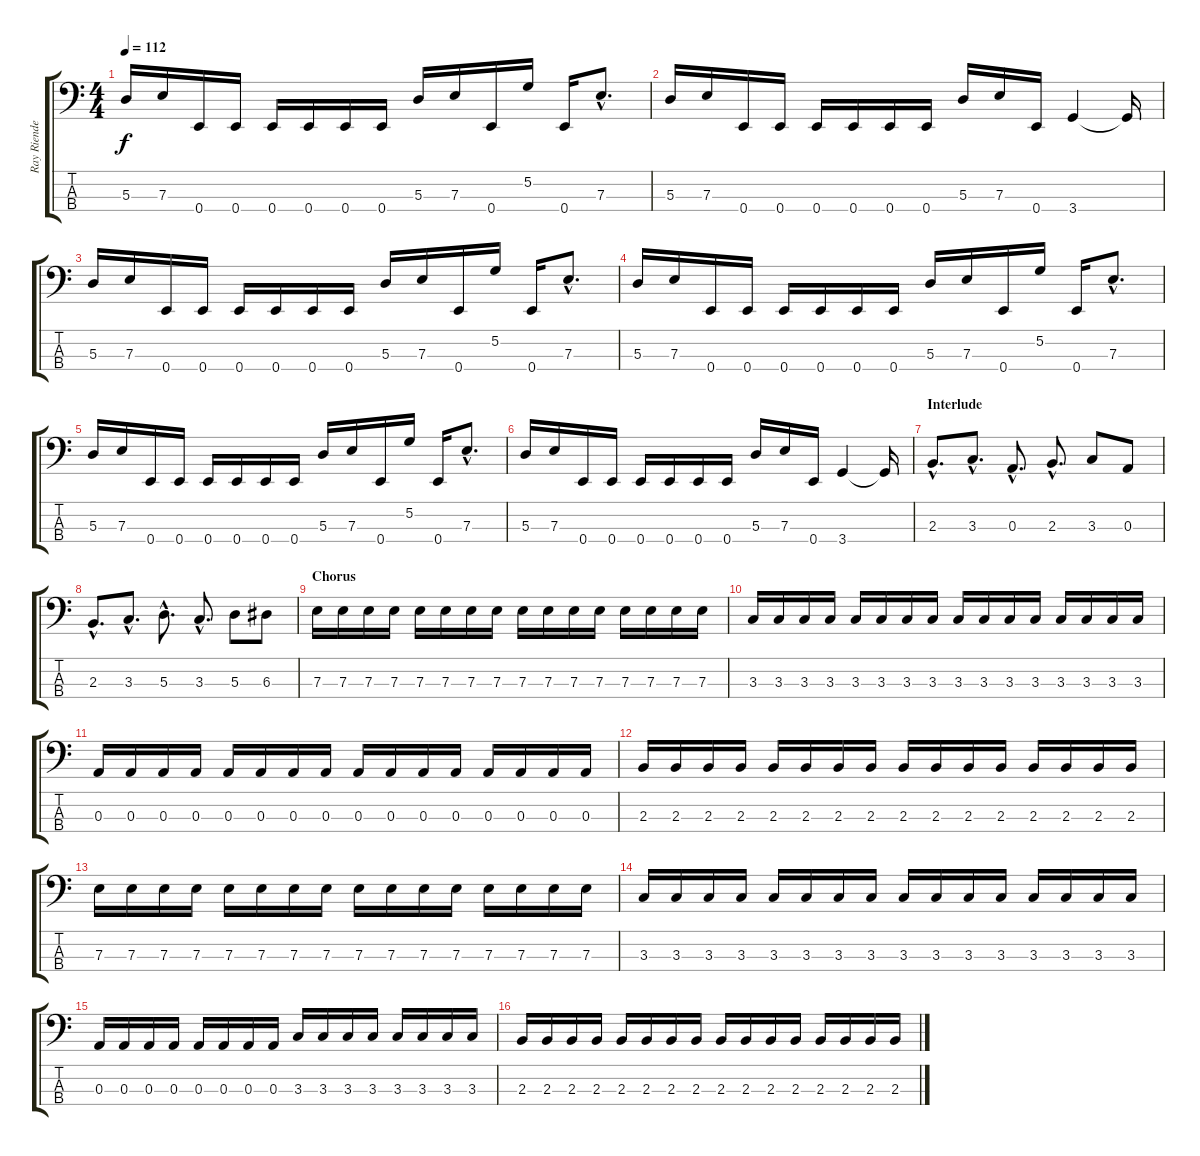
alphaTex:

\track ("Ray Riendeau" "Ray Riende") {instrument electricbassfinger}
\staff {score tabs}
\tuning (G2 D2 A1 E1) {hide}
\ts (4 4)
\tempo 112
\clef f4
\ks c
5.3.16{dy f} 7.3.16 0.4.16 0.4.16 0.4.16 0.4.16 0.4.16 0.4.16 5.3.16 7.3.16 0.4.16 5.2.16 0.4.16 7.3{hac}.8{d} |
5.3.16 7.3.16 0.4.16 0.4.16 0.4.16 0.4.16 0.4.16 0.4.16 5.3.16 7.3.16 0.4.16 3.4.4 3.4{t}.16 |
5.3.16 7.3.16 0.4.16 0.4.16 0.4.16 0.4.16 0.4.16 0.4.16 5.3.16 7.3.16 0.4.16 5.2.16 0.4.16 7.3{hac}.8{d} |
5.3.16 7.3.16 0.4.16 0.4.16 0.4.16 0.4.16 0.4.16 0.4.16 5.3.16 7.3.16 0.4.16 5.2.16 0.4.16 7.3{hac}.8{d} |
5.3.16 7.3.16 0.4.16 0.4.16 0.4.16 0.4.16 0.4.16 0.4.16 5.3.16 7.3.16 0.4.16 5.2.16 0.4.16 7.3{hac}.8{d} |
5.3.16 7.3.16 0.4.16 0.4.16 0.4.16 0.4.16 0.4.16 0.4.16 5.3.16 7.3.16 0.4.16 3.4.4 3.4{t}.16 |
\section ("" "Interlude")
2.3{hac}.8{d} 3.3{hac}.8{d} 0.3{hac}.8{d} 2.3{hac}.8{d} 3.3.8 0.3.8 |
2.3{hac}.8{d} 3.3{hac}.8{d} 5.3{hac}.8{d} 3.3{hac}.8{d} 5.3.8 6.3.8 |
\section ("" "Chorus")
7.3.16 7.3.16 7.3.16 7.3.16 7.3.16 7.3.16 7.3.16 7.3.16 7.3.16 7.3.16 7.3.16 7.3.16 7.3.16 7.3.16 7.3.16 7.3.16 |
3.3.16 3.3.16 3.3.16 3.3.16 3.3.16 3.3.16 3.3.16 3.3.16 3.3.16 3.3.16 3.3.16 3.3.16 3.3.16 3.3.16 3.3.16 3.3.16 |
0.3.16 0.3.16 0.3.16 0.3.16 0.3.16 0.3.16 0.3.16 0.3.16 0.3.16 0.3.16 0.3.16 0.3.16 0.3.16 0.3.16 0.3.16 0.3.16 |
2.3.16 2.3.16 2.3.16 2.3.16 2.3.16 2.3.16 2.3.16 2.3.16 2.3.16 2.3.16 2.3.16 2.3.16 2.3.16 2.3.16 2.3.16 2.3.16 |
7.3.16 7.3.16 7.3.16 7.3.16 7.3.16 7.3.16 7.3.16 7.3.16 7.3.16 7.3.16 7.3.16 7.3.16 7.3.16 7.3.16 7.3.16 7.3.16 |
3.3.16 3.3.16 3.3.16 3.3.16 3.3.16 3.3.16 3.3.16 3.3.16 3.3.16 3.3.16 3.3.16 3.3.16 3.3.16 3.3.16 3.3.16 3.3.16 |
0.3.16 0.3.16 0.3.16 0.3.16 0.3.16 0.3.16 0.3.16 0.3.16 3.3.16 3.3.16 3.3.16 3.3.16 3.3.16 3.3.16 3.3.16 3.3.16 |
2.3.16 2.3.16 2.3.16 2.3.16 2.3.16 2.3.16 2.3.16 2.3.16 2.3.16 2.3.16 2.3.16 2.3.16 2.3.16 2.3.16 2.3.16 2.3.16
